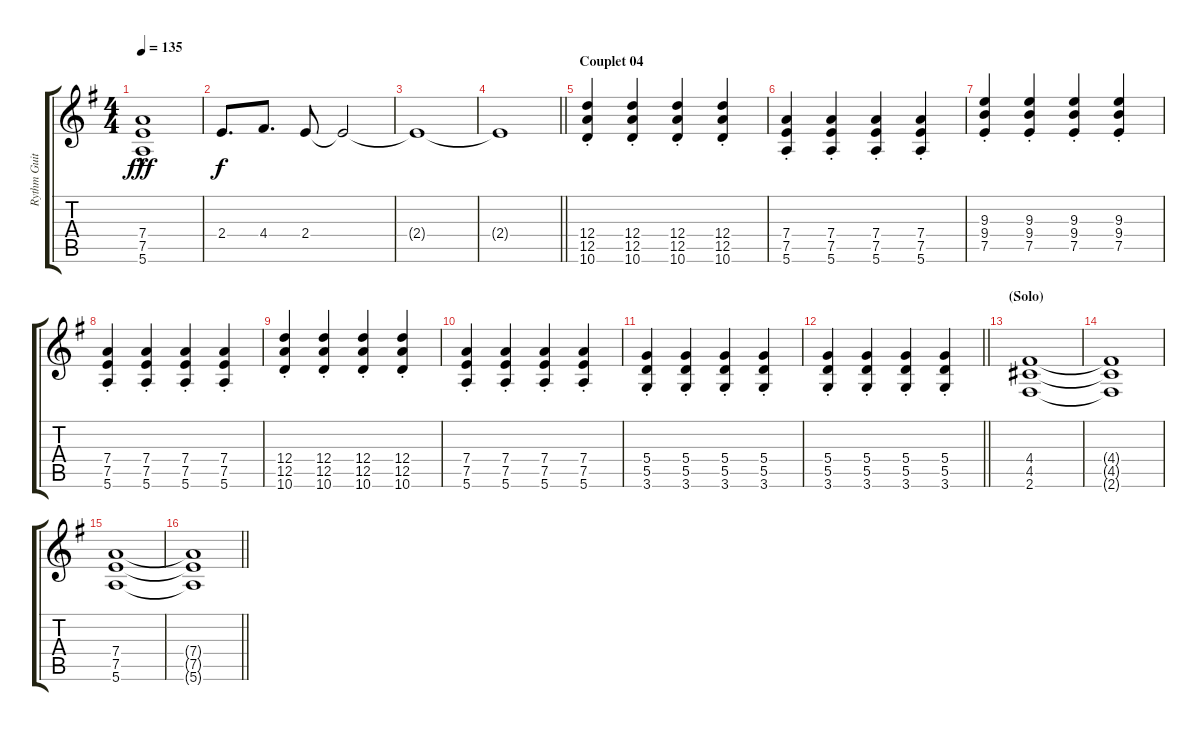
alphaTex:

\track ("Rythm Guitar" "Rythm Guit") {instrument distortionguitar}
\staff {score tabs}
\tuning (E4 B3 G3 D3 A2 E2) {hide}
\ts (4 4)
\tempo 135
\clef g2
\ks g
(7.4{hac} 7.5{hac} 5.6{hac}).1{dy fff} |
2.4.8{d dy f} 4.4.8{d} 2.4.8 2.4{t}.2 |
2.4{t}.1 |
\barLineRight lightlight
2.4{t}.1 |
\section ("" "Couplet 04")
(12.4{st} 12.5{st} 10.6{st}).4 (12.4{st} 12.5{st} 10.6{st}).4 (12.4{st} 12.5{st} 10.6{st}).4 (12.4{st} 12.5{st} 10.6{st}).4 |
(7.4{st} 7.5{st} 5.6{st}).4 (7.4{st} 7.5{st} 5.6{st}).4 (7.4{st} 7.5{st} 5.6{st}).4 (7.4{st} 7.5{st} 5.6{st}).4 |
(9.3{st} 9.4{st} 7.5{st}).4 (9.3{st} 9.4{st} 7.5{st}).4 (9.3{st} 9.4{st} 7.5{st}).4 (9.3{st} 9.4{st} 7.5{st}).4 |
(7.4{st} 7.5{st} 5.6{st}).4 (7.4{st} 7.5{st} 5.6{st}).4 (7.4{st} 7.5{st} 5.6{st}).4 (7.4{st} 7.5{st} 5.6{st}).4 |
(12.4{st} 12.5{st} 10.6{st}).4 (12.4{st} 12.5{st} 10.6{st}).4 (12.4{st} 12.5{st} 10.6{st}).4 (12.4{st} 12.5{st} 10.6{st}).4 |
(7.4{st} 7.5{st} 5.6{st}).4 (7.4{st} 7.5{st} 5.6{st}).4 (7.4{st} 7.5{st} 5.6{st}).4 (7.4{st} 7.5{st} 5.6{st}).4 |
(5.4{st} 5.5{st} 3.6{st}).4 (5.4{st} 5.5{st} 3.6{st}).4 (5.4{st} 5.5{st} 3.6{st}).4 (5.4{st} 5.5{st} 3.6{st}).4 |
\barLineRight lightlight
(5.4{st} 5.5{st} 3.6{st}).4 (5.4{st} 5.5{st} 3.6{st}).4 (5.4{st} 5.5{st} 3.6{st}).4 (5.4{st} 5.5{st} 3.6{st}).4 |
\section ("" "(Solo)")
(4.4 4.5 2.6).1 |
(4.4{t} 4.5{t} 2.6{t}).1 |
(7.4 7.5 5.6).1 |
\barLineRight lightlight
(7.4{t} 7.5{t} 5.6{t}).1
